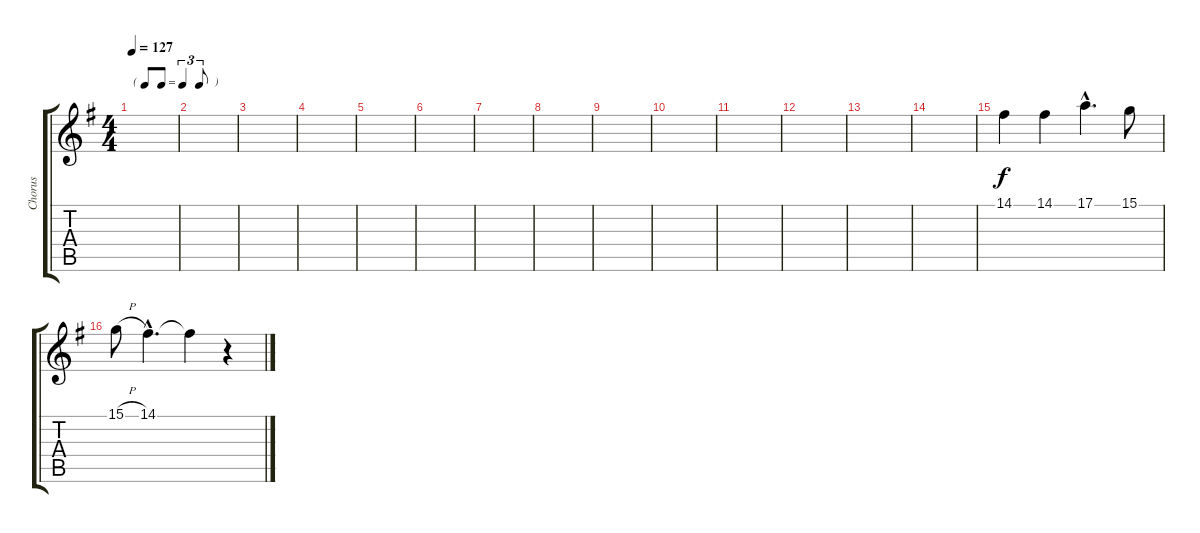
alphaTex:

\track ("Chorus" "Chorus") {instrument synthvoice}
\staff {score tabs}
\tuning (E4 B3 G3 D3 A2 E2) {hide}
\ts (4 4)
\tf triplet8th
\tempo 127
\clef g2
\ks g
|
|
|
|
|
|
|
|
|
|
|
|
|
|
14.1.4 14.1.4 17.1{hac}.4{d} 15.1.8 |
15.1{h}.8 14.1{hac}.4{d} 14.1{t}.4 r.4
